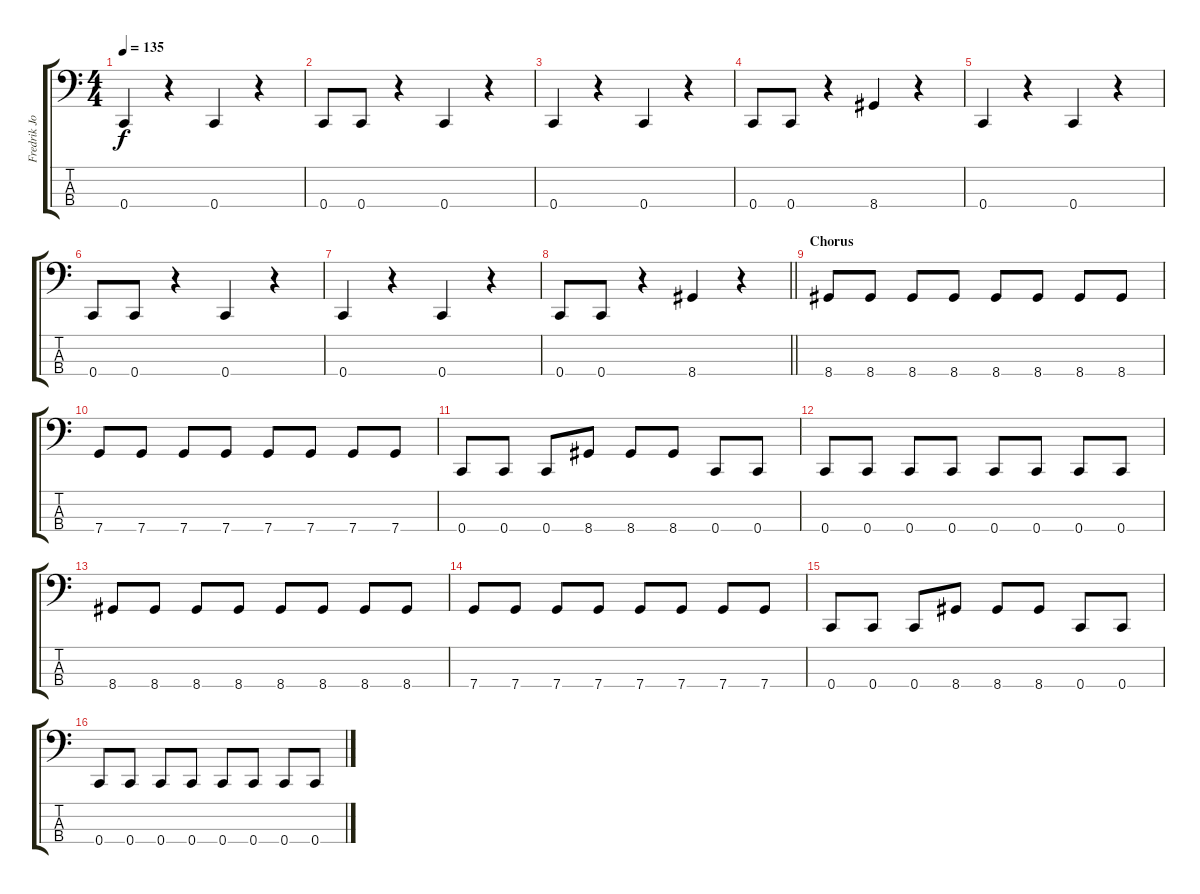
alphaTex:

\track ("Fredrik Johansson " "Fredrik Jo") {instrument electricbassfinger}
\staff {score tabs}
\tuning (F2 C2 G1 C1) {hide}
\ts (4 4)
\tempo 135
\clef f4
\ks c
0.4.4{dy f} r.4 0.4.4 r.4 |
0.4.8 0.4.8 r.4 0.4.4 r.4 |
0.4.4 r.4 0.4.4 r.4 |
0.4.8 0.4.8 r.4 8.4.4 r.4 |
0.4.4 r.4 0.4.4 r.4 |
0.4.8 0.4.8 r.4 0.4.4 r.4 |
0.4.4 r.4 0.4.4 r.4 |
\barLineRight lightlight
0.4.8 0.4.8 r.4 8.4.4 r.4 |
\section ("" "Chorus")
8.4.8 8.4.8 8.4.8 8.4.8 8.4.8 8.4.8 8.4.8 8.4.8 |
7.4.8 7.4.8 7.4.8 7.4.8 7.4.8 7.4.8 7.4.8 7.4.8 |
0.4.8 0.4.8 0.4.8 8.4.8 8.4.8 8.4.8 0.4.8 0.4.8 |
0.4.8 0.4.8 0.4.8 0.4.8 0.4.8 0.4.8 0.4.8 0.4.8 |
8.4.8 8.4.8 8.4.8 8.4.8 8.4.8 8.4.8 8.4.8 8.4.8 |
7.4.8 7.4.8 7.4.8 7.4.8 7.4.8 7.4.8 7.4.8 7.4.8 |
0.4.8 0.4.8 0.4.8 8.4.8 8.4.8 8.4.8 0.4.8 0.4.8 |
0.4.8 0.4.8 0.4.8 0.4.8 0.4.8 0.4.8 0.4.8 0.4.8
